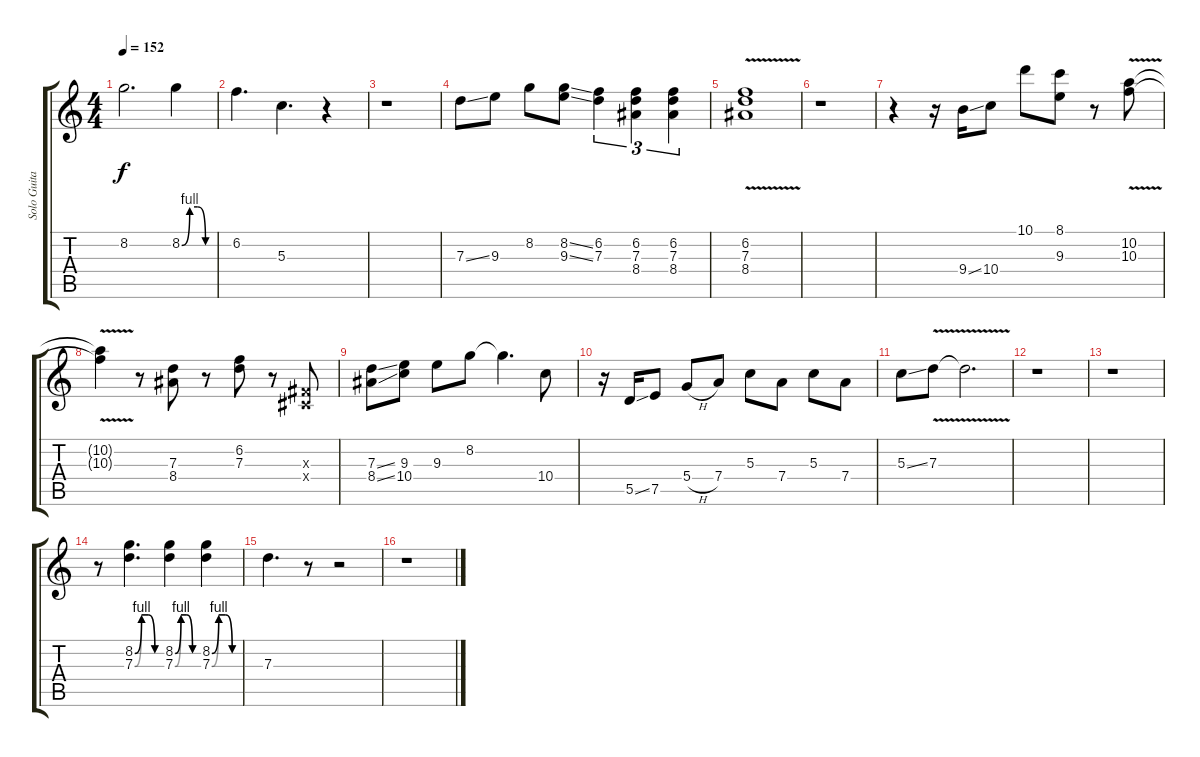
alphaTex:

\track ("Solo Guitar" "Solo Guita") {instrument electricguitarclean}
\staff {score tabs}
\tuning (E4 B3 G3 D3 A2 E2) {hide}
\ts (4 4)
\tempo 152
\clef g2
\ks c
8.2{t}.2{d dy f} 8.2{be (custom 0 0 15 4 30 4 45 0 60 0)}.4 |
6.2.4{d} 5.3.4{d} r.4 |
r.1 |
7.3{ss}.8 9.3.8 8.2.8 (8.2{ss} 9.3{ss}).8 (6.2 7.3).4{tu (3 2)} (6.2 7.3 8.4).4{tu (3 2)} (6.2 7.3 8.4).4{tu (3 2)} |
(6.2{v} 7.3{v} 8.4{v}).1 |
r.1 |
r.4 r.16 9.4{ss}.16 10.4.8 10.1.8 (8.1 9.3).8 r.8 (10.2{v} 10.3{v}).8 |
(10.2{t} 10.3{t}).4 r.8 (7.3 8.4).8 r.8 (6.2 7.3).8 r.8 (-1.3{x} -1.4{x}).8 |
(7.3{ss} 8.4{ss}).8 (9.3 10.4).8 9.3.8 8.2.8 8.2{t}.4{d} 10.4.8 |
r.16 5.5{ss}.16 7.5.8 5.4{h}.8 7.4.8 5.3.8 7.4.8 5.3.8 7.4.8 |
5.3{ss}.8 7.3{v}.8 7.3{t}.2{d} |
r.1 |
r.1 |
r.8 (8.2{be (custom 0 0 15 4 30 4 45 0 60 0)} 7.3{be (custom 0 0 15 4 30 4 45 0 60 0)}).4{d} (8.2{be (custom 0 0 15 4 30 4 45 0 60 0)} 7.3{be (custom 0 0 15 4 30 4 45 0 60 0)}).4 (8.2{be (custom 0 0 15 4 30 4 45 0 60 0)} 7.3{be (custom 0 0 15 4 30 4 45 0 60 0)}).4 |
7.3.4{d} r.8 r.2 |
r.1
